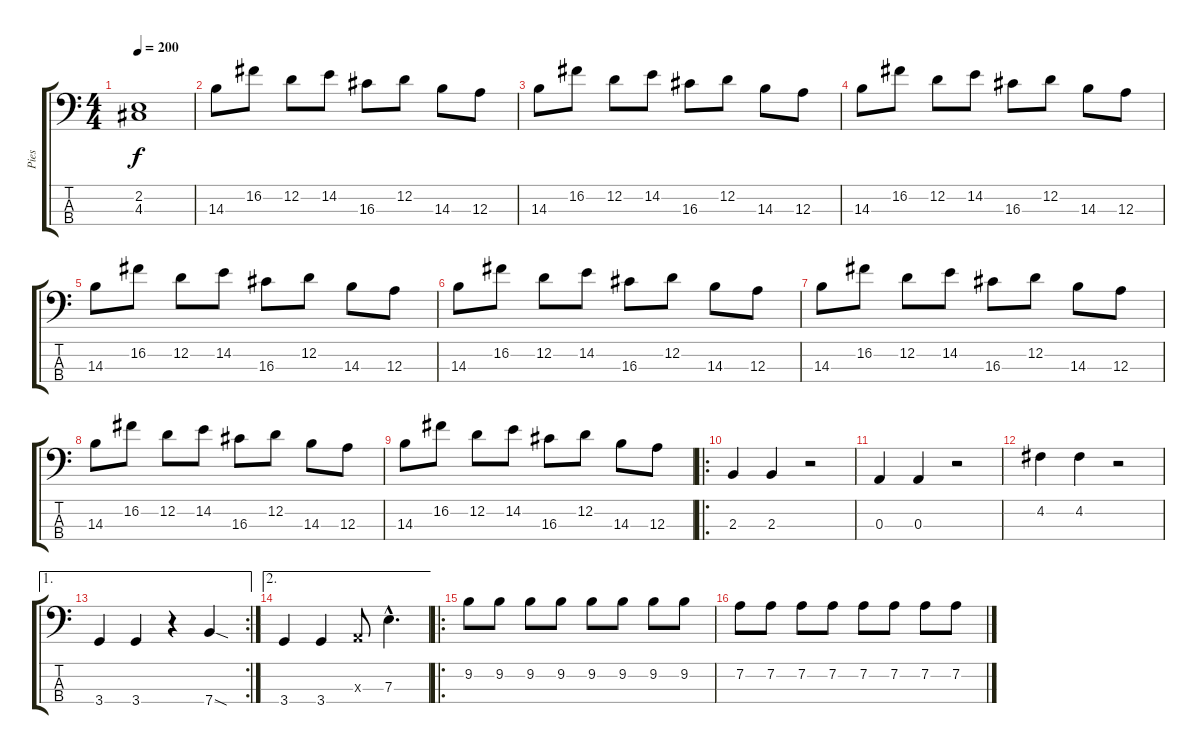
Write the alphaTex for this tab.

\track ("Pies" "Pies") {instrument electricbasspick}
\staff {score tabs}
\tuning (G2 D2 A1 E1) {hide}
\ts (4 4)
\tempo 200
\clef f4
\ks c
(2.2{t} 4.3{t}).1{dy f} |
14.3.8 16.2.8 12.2.8 14.2.8 16.3.8 12.2.8 14.3.8 12.3.8 |
14.3.8 16.2.8 12.2.8 14.2.8 16.3.8 12.2.8 14.3.8 12.3.8 |
14.3.8 16.2.8 12.2.8 14.2.8 16.3.8 12.2.8 14.3.8 12.3.8 |
14.3.8 16.2.8 12.2.8 14.2.8 16.3.8 12.2.8 14.3.8 12.3.8 |
14.3.8 16.2.8 12.2.8 14.2.8 16.3.8 12.2.8 14.3.8 12.3.8 |
14.3.8 16.2.8 12.2.8 14.2.8 16.3.8 12.2.8 14.3.8 12.3.8 |
14.3.8 16.2.8 12.2.8 14.2.8 16.3.8 12.2.8 14.3.8 12.3.8 |
14.3.8 16.2.8 12.2.8 14.2.8 16.3.8 12.2.8 14.3.8 12.3.8 |
\ro
2.3.4 2.3.4 r.2 |
0.3.4 0.3.4 r.2 |
4.2.4 4.2.4 r.2 |
\ae 1
\rc 2
3.4.4 3.4.4 r.4 7.4{sod}.4 |
\ae 2
3.4.4 3.4.4 0.3{x}.8 7.3{hac}.4{d} |
\ro
9.2.8 9.2.8 9.2.8 9.2.8 9.2.8 9.2.8 9.2.8 9.2.8 |
7.2.8 7.2.8 7.2.8 7.2.8 7.2.8 7.2.8 7.2.8 7.2.8
